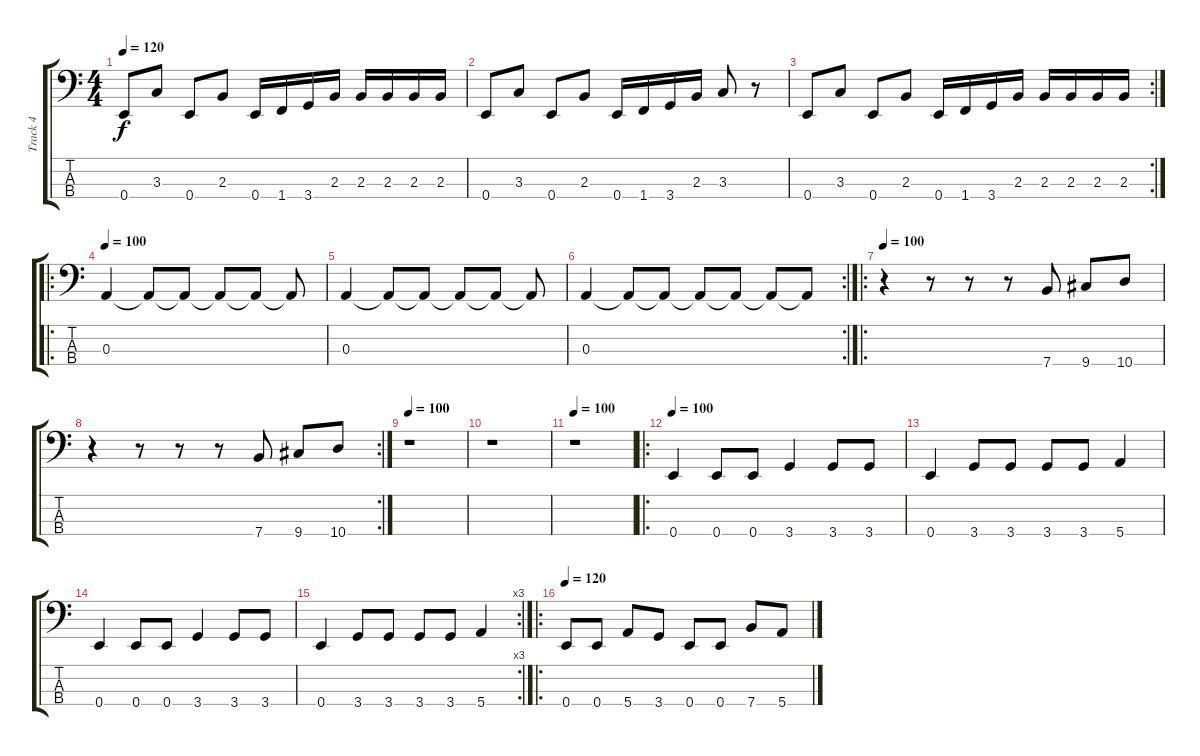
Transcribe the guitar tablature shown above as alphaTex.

\track ("Track 4" "Track 4") {instrument slapbass1}
\staff {score tabs}
\tuning (G2 D2 A1 E1) {hide}
\ts (4 4)
\tempo 120
\clef f4
\ks c
0.4.8{dy f} 3.3.8 0.4.8 2.3.8 0.4.16 1.4.16 3.4.16 2.3.16 2.3.16 2.3.16 2.3.16 2.3.16 |
0.4.8 3.3.8 0.4.8 2.3.8 0.4.16 1.4.16 3.4.16 2.3.16 3.3.8 r.8 |
\rc 2
0.4.8 3.3.8 0.4.8 2.3.8 0.4.16 1.4.16 3.4.16 2.3.16 2.3.16 2.3.16 2.3.16 2.3.16 |
\ro
\tempo 100
0.3.4{instrument electricbassfinger} 0.3{t}.8 0.3{t}.8 0.3{t}.8 0.3{t}.8 0.3{t}.8 |
0.3.4{instrument electricbasspick} 0.3{t}.8 0.3{t}.8 0.3{t}.8 0.3{t}.8 0.3{t}.8 |
\rc 2
0.3.4{instrument electricbasspick} 0.3{t}.8 0.3{t}.8 0.3{t}.8 0.3{t}.8 0.3{t}.8 0.3{t}.8 |
\ro
\tempo 100
r.4 r.8 r.8 r.8 7.4.8 9.4.8 10.4.8 |
\rc 2
r.4 r.8 r.8 r.8 7.4.8 9.4.8 10.4.8 |
\tempo 100
r.1 |
r.1 |
\tempo 100
r.1 |
\ro
\tempo 100
0.4.4{instrument slapbass1} 0.4.8 0.4.8 3.4.4 3.4.8 3.4.8 |
0.4.4 3.4.8 3.4.8 3.4.8 3.4.8 5.4.4 |
0.4.4 0.4.8 0.4.8 3.4.4 3.4.8 3.4.8 |
\rc 3
0.4.4 3.4.8 3.4.8 3.4.8 3.4.8 5.4.4 |
\ro
\tempo 120
0.4.8{instrument electricbassfinger} 0.4.8 5.4.8 3.4.8 0.4.8 0.4.8 7.4.8 5.4.8
